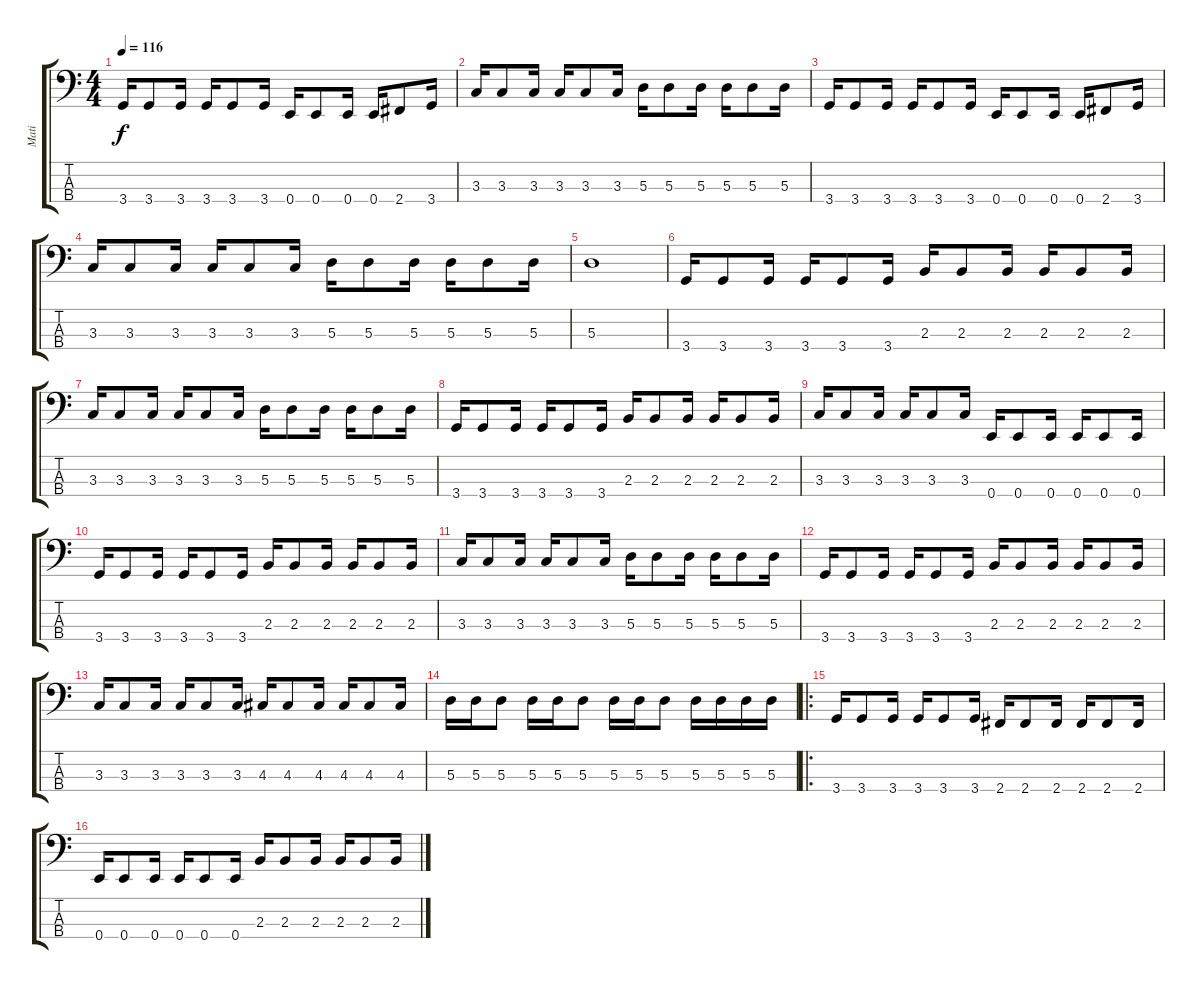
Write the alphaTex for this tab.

\track ("Mati" "Mati") {instrument electricbasspick}
\staff {score tabs}
\tuning (G2 D2 A1 E1) {hide}
\ts (4 4)
\tempo 116
\clef f4
\ks c
3.4.16{dy f} 3.4.8 3.4.16 3.4.16 3.4.8 3.4.16 0.4.16 0.4.8 0.4.16 0.4.16 2.4.8 3.4.16 |
3.3.16 3.3.8 3.3.16 3.3.16 3.3.8 3.3.16 5.3.16 5.3.8 5.3.16 5.3.16 5.3.8 5.3.16 |
3.4.16 3.4.8 3.4.16 3.4.16 3.4.8 3.4.16 0.4.16 0.4.8 0.4.16 0.4.16 2.4.8 3.4.16 |
3.3.16 3.3.8 3.3.16 3.3.16 3.3.8 3.3.16 5.3.16 5.3.8 5.3.16 5.3.16 5.3.8 5.3.16 |
5.3.1 |
3.4.16 3.4.8 3.4.16 3.4.16 3.4.8 3.4.16 2.3.16 2.3.8 2.3.16 2.3.16 2.3.8 2.3.16 |
3.3.16 3.3.8 3.3.16 3.3.16 3.3.8 3.3.16 5.3.16 5.3.8 5.3.16 5.3.16 5.3.8 5.3.16 |
3.4.16 3.4.8 3.4.16 3.4.16 3.4.8 3.4.16 2.3.16 2.3.8 2.3.16 2.3.16 2.3.8 2.3.16 |
3.3.16 3.3.8 3.3.16 3.3.16 3.3.8 3.3.16 0.4.16 0.4.8 0.4.16 0.4.16 0.4.8 0.4.16 |
3.4.16 3.4.8 3.4.16 3.4.16 3.4.8 3.4.16 2.3.16 2.3.8 2.3.16 2.3.16 2.3.8 2.3.16 |
3.3.16 3.3.8 3.3.16 3.3.16 3.3.8 3.3.16 5.3.16 5.3.8 5.3.16 5.3.16 5.3.8 5.3.16 |
3.4.16 3.4.8 3.4.16 3.4.16 3.4.8 3.4.16 2.3.16 2.3.8 2.3.16 2.3.16 2.3.8 2.3.16 |
3.3.16 3.3.8 3.3.16 3.3.16 3.3.8 3.3.16 4.3.16 4.3.8 4.3.16 4.3.16 4.3.8 4.3.16 |
5.3.16 5.3.16 5.3.8 5.3.16 5.3.16 5.3.8 5.3.16 5.3.16 5.3.8 5.3.16 5.3.16 5.3.16 5.3.16 |
\ro
3.4.16 3.4.8 3.4.16 3.4.16 3.4.8 3.4.16 2.4.16 2.4.8 2.4.16 2.4.16 2.4.8 2.4.16 |
0.4.16 0.4.8 0.4.16 0.4.16 0.4.8 0.4.16 2.3.16 2.3.8 2.3.16 2.3.16 2.3.8 2.3.16
